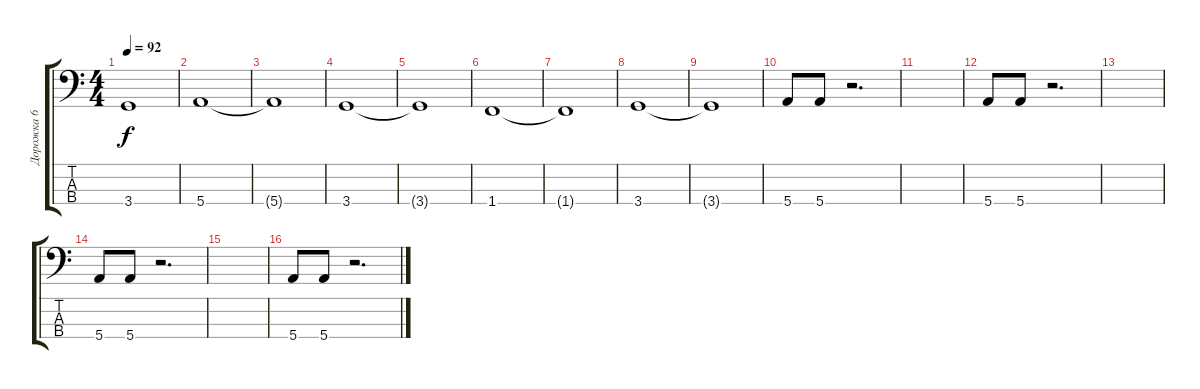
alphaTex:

\track ("Дорожка 6" "Дорожка 6") {instrument synthbass2}
\staff {score tabs}
\tuning (G2 D2 A1 E1) {hide}
\ts (4 4)
\tempo 92
\clef f4
\ks c
3.4{t}.1{dy f} |
5.4.1 |
5.4{t}.1 |
3.4.1 |
3.4{t}.1 |
1.4.1 |
1.4{t}.1 |
3.4.1 |
3.4{t}.1 |
5.4.8 5.4.8 r.2{d} |
|
5.4.8 5.4.8 r.2{d} |
|
5.4.8 5.4.8 r.2{d} |
|
5.4.8 5.4.8 r.2{d}
